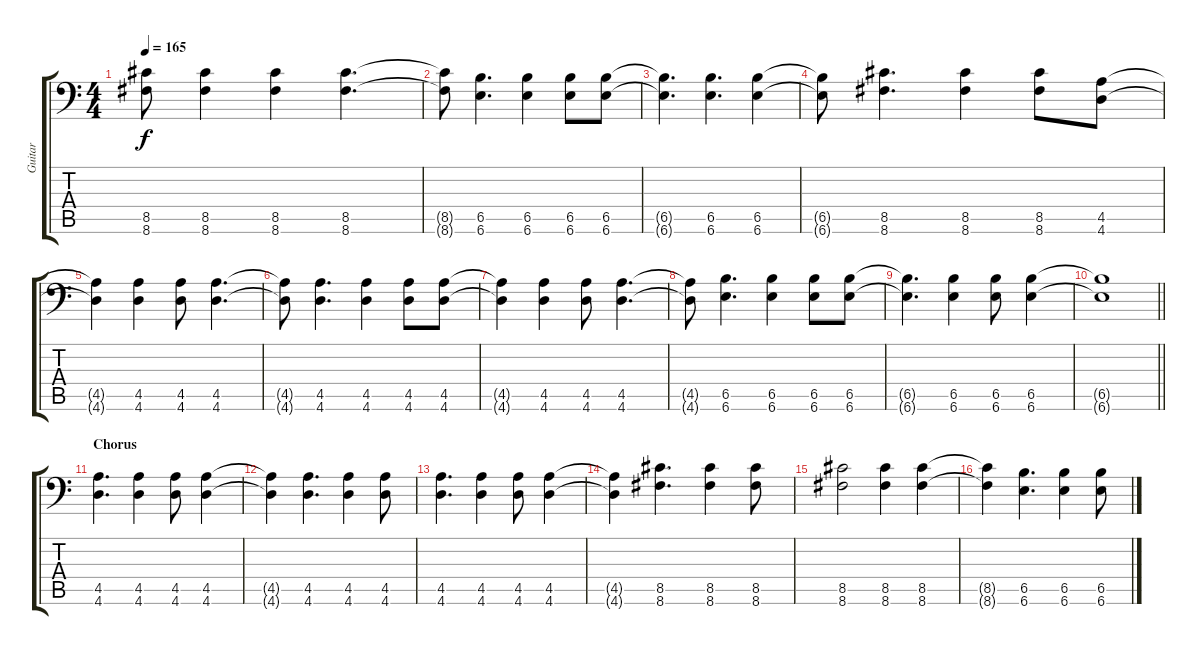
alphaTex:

\track ("Guitar" "Guitar") {instrument distortionguitar}
\staff {score tabs}
\tuning (C4 G3 Eb3 Bb2 F2 Bb1) {hide}
\ts (4 4)
\tempo 165
\clef f4
\ks c
(8.5 8.6).8{dy f} (8.5 8.6).4 (8.5 8.6).4 (8.5 8.6).4{d} |
(8.5{t} 8.6{t}).8 (6.5 6.6).4{d} (6.5 6.6).4 (6.5 6.6).8 (6.5 6.6).8 |
(6.5{t} 6.6{t}).4{d} (6.5 6.6).4{d} (6.5 6.6).4 |
(6.5{t} 6.6{t}).8 (8.5 8.6).4{d} (8.5 8.6).4 (8.5 8.6).8 (4.5 4.6).8 |
(4.5{t} 4.6{t}).4 (4.5 4.6).4 (4.5 4.6).8 (4.5 4.6).4{d} |
(4.5{t} 4.6{t}).8 (4.5 4.6).4{d} (4.5 4.6).4 (4.5 4.6).8 (4.5 4.6).8 |
(4.5{t} 4.6{t}).4 (4.5 4.6).4 (4.5 4.6).8 (4.5 4.6).4{d} |
(4.5{t} 4.6{t}).8 (6.5 6.6).4{d} (6.5 6.6).4 (6.5 6.6).8 (6.5 6.6).8 |
(6.5{t} 6.6{t}).4{d} (6.5 6.6).4 (6.5 6.6).8 (6.5 6.6).4 |
\barLineRight lightlight
(6.5{t} 6.6{t}).1 |
\section ("" "Chorus")
(4.5 4.6).4{d} (4.5 4.6).4 (4.5 4.6).8 (4.5 4.6).4 |
(4.5{t} 4.6{t}).4 (4.5 4.6).4{d} (4.5 4.6).4 (4.5 4.6).8 |
(4.5 4.6).4{d} (4.5 4.6).4 (4.5 4.6).8 (4.5 4.6).4 |
(4.5{t} 4.6{t}).4 (8.5 8.6).4{d} (8.5 8.6).4 (8.5 8.6).8 |
(8.5 8.6).2 (8.5 8.6).4 (8.5 8.6).4 |
(8.5{t} 8.6{t}).4 (6.5 6.6).4{d} (6.5 6.6).4 (6.5 6.6).8
